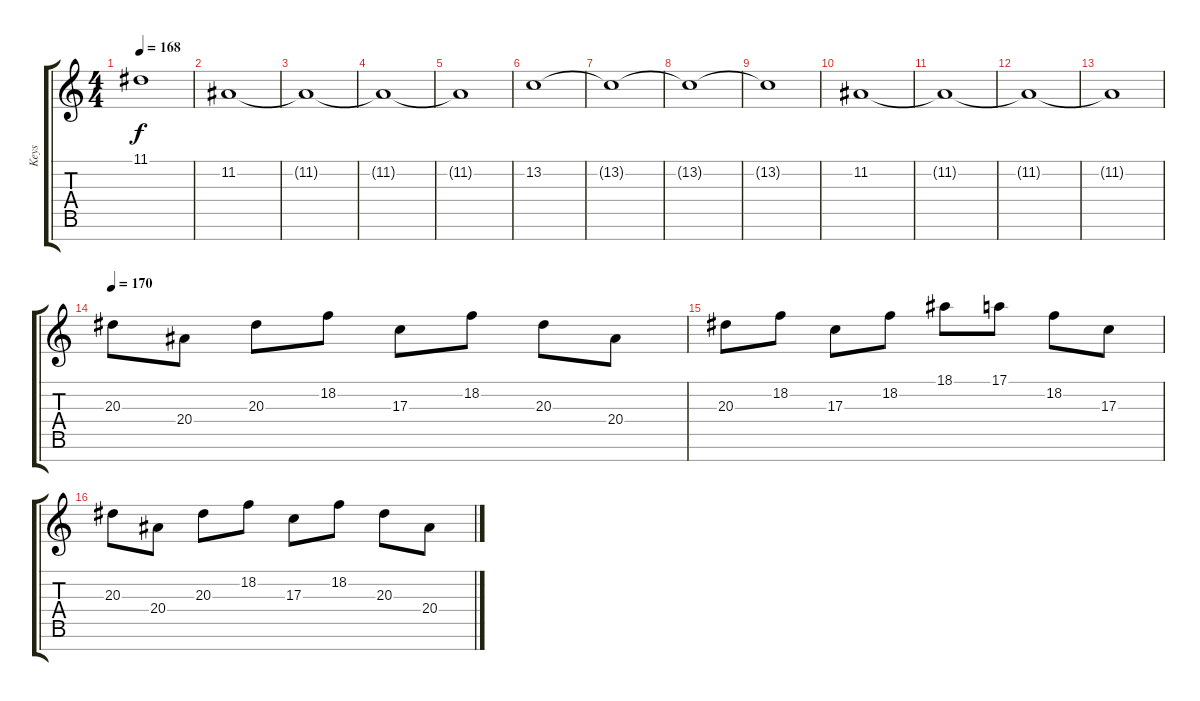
\track ("Keys" "Keys") {instrument acousticgrandpiano}
\staff {score tabs}
\tuning (E4 B3 G3 D3 A2 E2 B1) {hide}
\ts (4 4)
\tempo 168
\clef g2
\ks c
11.1{t}.1{dy f} |
11.2.1 |
11.2{t}.1 |
11.2{t}.1 |
11.2{t}.1 |
13.2.1 |
13.2{t}.1 |
13.2{t}.1 |
13.2{t}.1 |
11.2.1 |
11.2{t}.1 |
11.2{t}.1 |
11.2{t}.1 |
\tempo 170
20.3.8{volume 13 instrument fx1rain} 20.4.8 20.3.8 18.2.8 17.3.8 18.2.8 20.3.8 20.4.8 |
20.3.8 18.2.8 17.3.8 18.2.8 18.1.8 17.1.8 18.2.8 17.3.8 |
20.3.8 20.4.8 20.3.8 18.2.8 17.3.8 18.2.8 20.3.8 20.4.8
